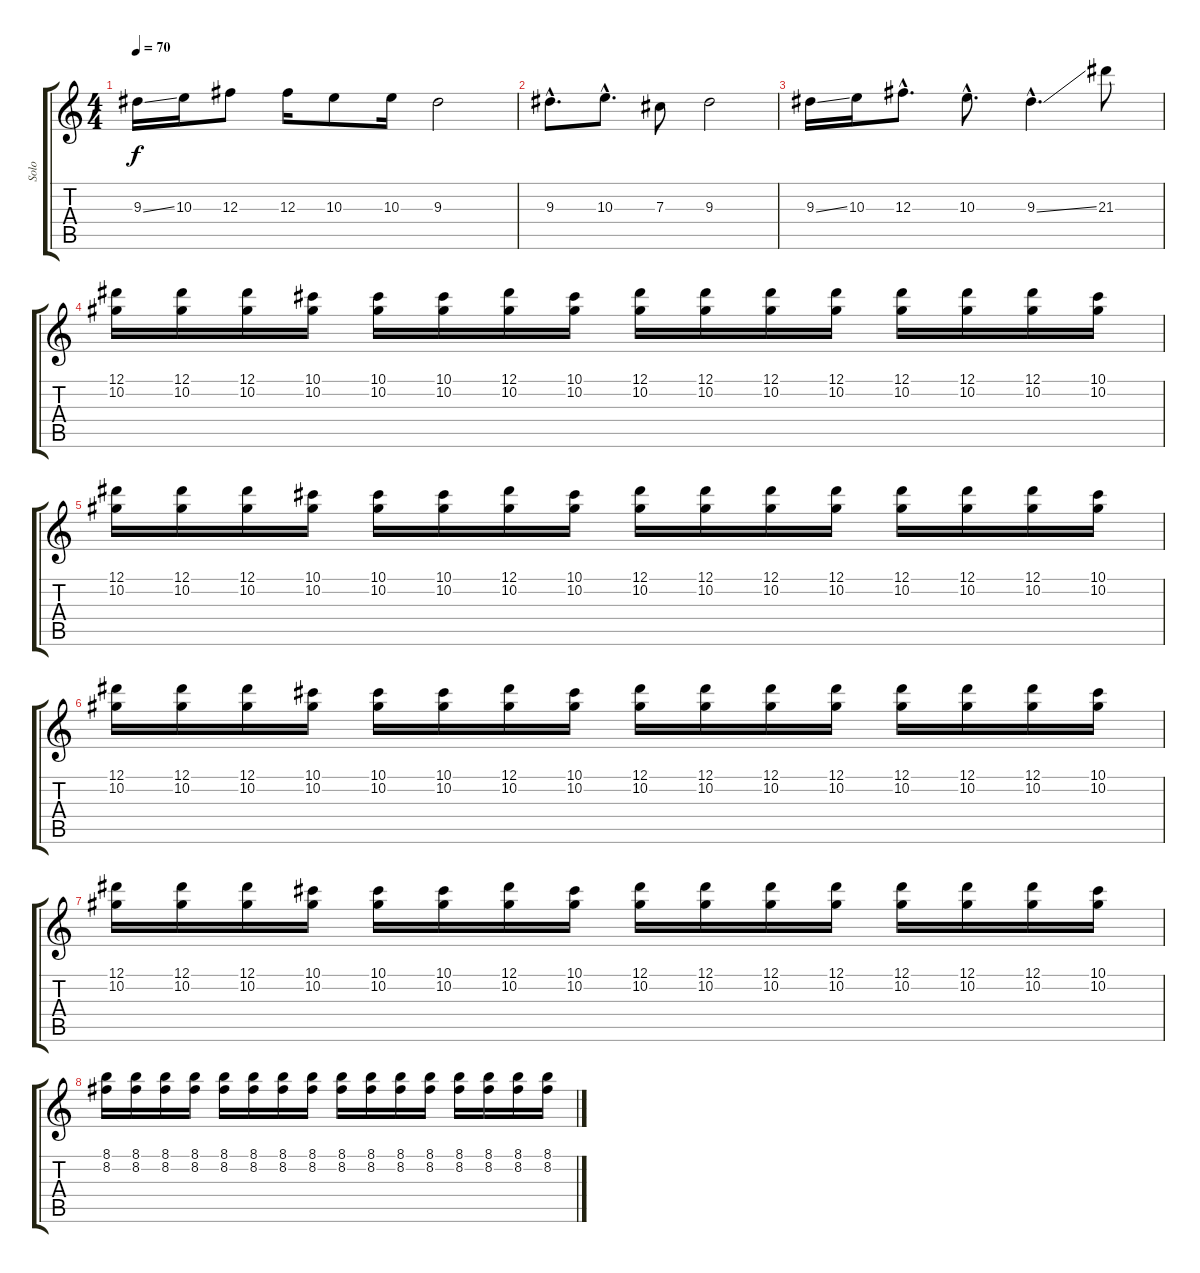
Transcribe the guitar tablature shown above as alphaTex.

\track ("Solo" "Solo") {instrument distortionguitar}
\staff {score tabs}
\tuning (Eb4 Bb3 Gb3 Db3 Ab2 Eb2) {hide}
\ts (4 4)
\tempo 70
\clef g2
\ks c
9.3{ss}.16{dy f} 10.3.16 12.3.8 12.3.16 10.3.8 10.3.16 9.3.2 |
9.3{hac}.8{d} 10.3{hac}.8{d} 7.3.8 9.3.2 |
9.3{ss}.16 10.3.16 12.3{hac}.8{d} 10.3{hac}.8{d} 9.3{ss hac}.4{d} 21.3.8 |
(12.1 10.2).16 (12.1 10.2).16 (12.1 10.2).16 (10.1 10.2).16 (10.1 10.2).16 (10.1 10.2).16 (12.1 10.2).16 (10.1 10.2).16 (12.1 10.2).16 (12.1 10.2).16 (12.1 10.2).16 (12.1 10.2).16 (12.1 10.2).16 (12.1 10.2).16 (12.1 10.2).16 (10.1 10.2).16 |
(12.1 10.2).16 (12.1 10.2).16 (12.1 10.2).16 (10.1 10.2).16 (10.1 10.2).16 (10.1 10.2).16 (12.1 10.2).16 (10.1 10.2).16 (12.1 10.2).16 (12.1 10.2).16 (12.1 10.2).16 (12.1 10.2).16 (12.1 10.2).16 (12.1 10.2).16 (12.1 10.2).16 (10.1 10.2).16 |
(12.1 10.2).16 (12.1 10.2).16 (12.1 10.2).16 (10.1 10.2).16 (10.1 10.2).16 (10.1 10.2).16 (12.1 10.2).16 (10.1 10.2).16 (12.1 10.2).16 (12.1 10.2).16 (12.1 10.2).16 (12.1 10.2).16 (12.1 10.2).16 (12.1 10.2).16 (12.1 10.2).16 (10.1 10.2).16 |
(12.1 10.2).16 (12.1 10.2).16 (12.1 10.2).16 (10.1 10.2).16 (10.1 10.2).16 (10.1 10.2).16 (12.1 10.2).16 (10.1 10.2).16 (12.1 10.2).16 (12.1 10.2).16 (12.1 10.2).16 (12.1 10.2).16 (12.1 10.2).16 (12.1 10.2).16 (12.1 10.2).16 (10.1 10.2).16 |
(8.1 8.2).16 (8.1 8.2).16 (8.1 8.2).16 (8.1 8.2).16 (8.1 8.2).16 (8.1 8.2).16 (8.1 8.2).16 (8.1 8.2).16 (8.1 8.2).16 (8.1 8.2).16 (8.1 8.2).16 (8.1 8.2).16 (8.1 8.2).16 (8.1 8.2).16 (8.1 8.2).16 (8.1 8.2).16
